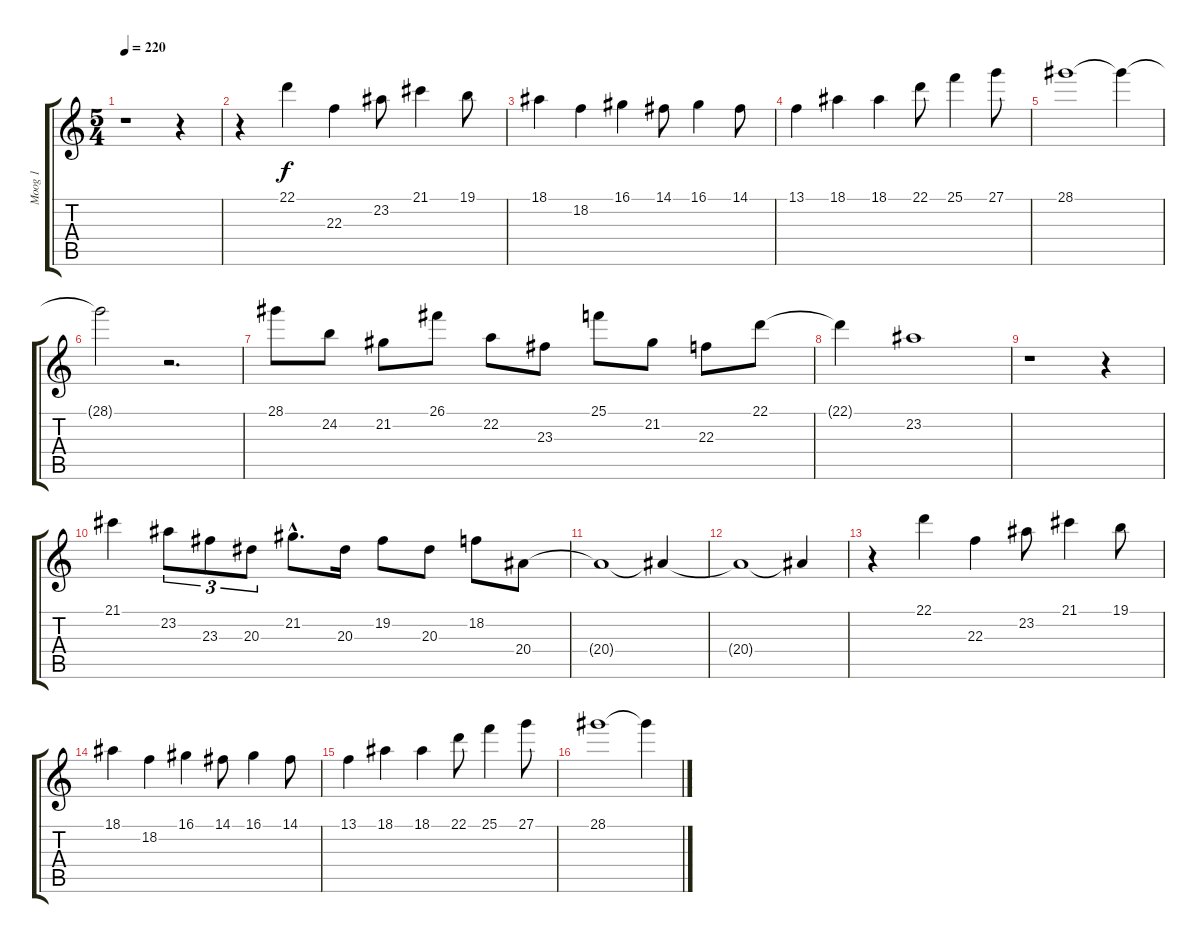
\track ("Moog 1" "Moog 1") {instrument lead2sawtooth}
\staff {score tabs}
\tuning (E4 B3 G3 D3 A2 E2) {hide}
\ts (5 4)
\tempo 220
\clef g2
\ks c
r.1{dy f} r.4 |
r.4 22.1.4 22.3.4 23.2.8 21.1.4 19.1.8 |
18.1.4 18.2.4 16.1.4 14.1.8 16.1.4 14.1.8 |
13.1.4 18.1.4 18.1.4 22.1.8 25.1.4 27.1.8 |
28.1.1 28.1{t}.4 |
28.1{t}.2 r.2{d} |
28.1.8 24.2.8 21.2.8 26.1.8 22.2.8 23.3.8 25.1.8 21.2.8 22.3.8 22.1.8 |
22.1{t}.4 23.2.1 |
r.1 r.4 |
21.1.4 23.2.8{tu (3 2)} 23.3.8{tu (3 2)} 20.3.8{tu (3 2)} 21.2{hac}.8{d} 20.3.16 19.2.8 20.3.8 18.2.8 20.4.8 |
20.4{t}.1 20.4{t}.4 |
20.4{t}.1 20.4{t}.4 |
r.4 22.1.4 22.3.4 23.2.8 21.1.4 19.1.8 |
18.1.4 18.2.4 16.1.4 14.1.8 16.1.4 14.1.8 |
13.1.4 18.1.4 18.1.4 22.1.8 25.1.4 27.1.8 |
28.1.1 28.1{t}.4
